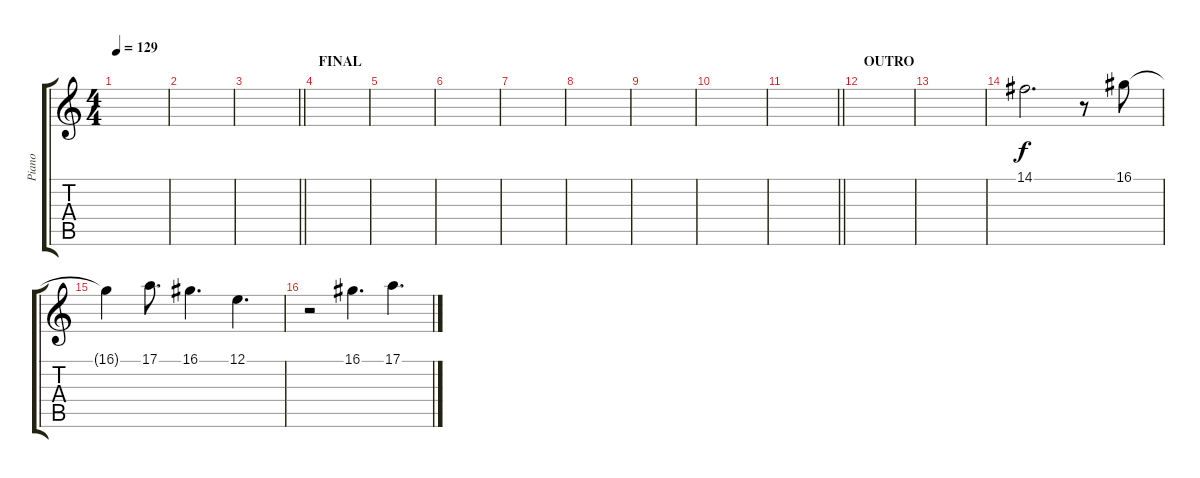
\track ("Piano" "Piano") {instrument honkytonkpiano}
\staff {score tabs}
\tuning (E4 B3 G3 D3 A2 E2) {hide}
\ts (4 4)
\tempo 129
\clef g2
\ks c
|
|
\barLineRight lightlight
|
\section ("" "FINAL")
|
|
|
|
|
|
|
\barLineRight lightlight
|
\section ("" "OUTRO")
|
|
14.1.2{d} r.8 16.1.8 |
16.1{t}.4 17.1.8{d} 16.1.4{d} 12.1.4{d} |
r.2 16.1.4{d} 17.1.4{d}
